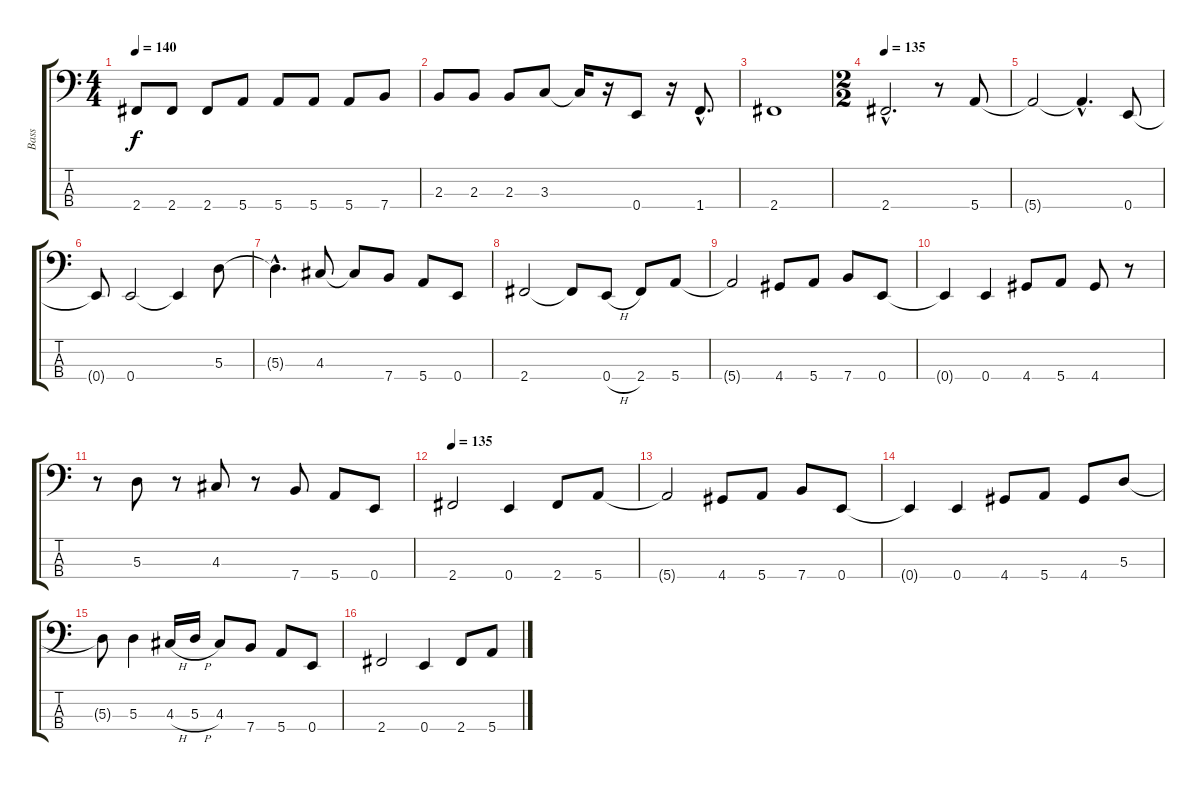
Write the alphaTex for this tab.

\track ("Bass" "Bass") {instrument electricbasspick}
\staff {score tabs}
\tuning (G2 D2 A1 E1) {hide}
\ts (4 4)
\tempo 140
\clef f4
\ks c
2.4.8{dy f} 2.4.8 2.4.8 5.4.8 5.4.8 5.4.8 5.4.8 7.4.8 |
2.3.8 2.3.8 2.3.8 3.3.8 3.3{t}.16 r.16 0.4.8 r.16 1.4{hac}.8{d} |
2.4.1 |
\ts (2 2)
\tempo 120
\tempo 135
2.4{hac}.2{d} r.8 5.4.8 |
5.4{t}.2 5.4{hac t}.4{d} 0.4.8 |
0.4{t}.8 0.4.2 0.4{t}.4 5.3.8 |
5.3{hac t}.4{d} 4.3.8 4.3{t}.8 7.4.8 5.4.8 0.4.8 |
2.4.2 2.4{t}.8 0.4{h}.8 2.4.8 5.4.8 |
5.4{t}.2 4.4.8 5.4.8 7.4.8 0.4.8 |
0.4{t}.4 0.4.4 4.4.8 5.4.8 4.4.8 r.8 |
r.8 5.3.8 r.8 4.3.8 r.8 7.4.8 5.4.8 0.4.8 |
\tempo 135
2.4.2 0.4.4 2.4.8 5.4.8 |
5.4{t}.2 4.4.8 5.4.8 7.4.8 0.4.8 |
0.4{t}.4 0.4.4 4.4.8 5.4.8 4.4.8 5.3.8 |
5.3{t}.8 5.3.4 4.3{h}.16 5.3{h}.16 4.3.8 7.4.8 5.4.8 0.4.8 |
2.4.2 0.4.4 2.4.8 5.4.8
